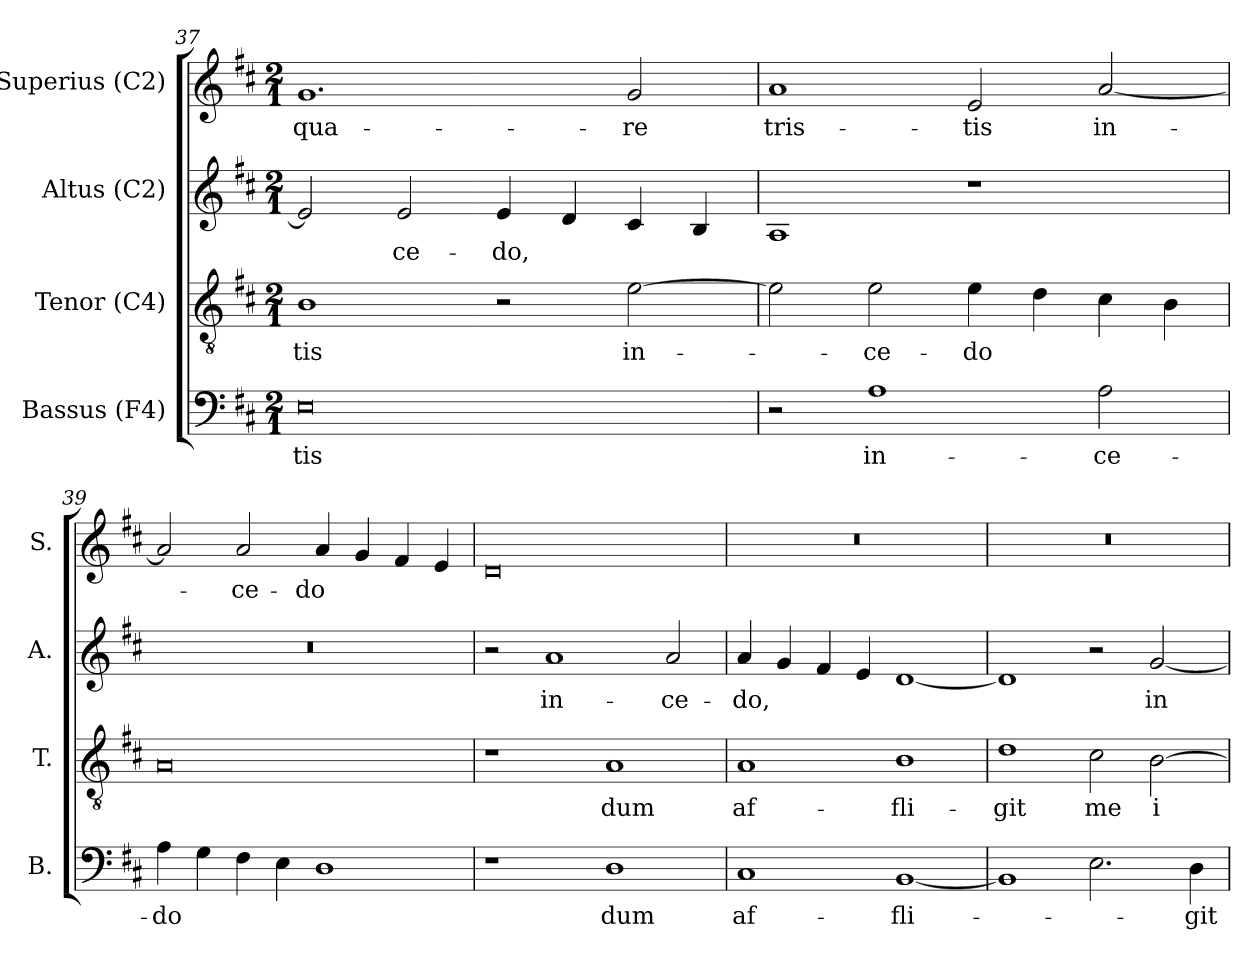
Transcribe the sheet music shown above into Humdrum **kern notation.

**kern	**text	**kern	**text	**kern	**text	**kern	**text
*part4	*part4	*part3	*part3	*part2	*part2	*part1	*part1
*staff4	*staff4	*staff3	*staff3	*staff2	*staff2	*staff1	*staff1
*I"Bassus (F4)	*	*I"Tenor (C4)	*	*I"Altus (C2)	*	*I"Superius (C2)	*
*I'B.	*	*I'T.	*	*I'A.	*	*I'S.	*
*clefF4	*	*clefGv2	*	*clefG2	*	*clefG2	*
*	*	*ITrd7c12	*	*ITrd7c12	*	*	*
*k[f#c#]	*	*k[f#c#]	*	*k[f#c#]	*	*k[f#c#]	*
*D:	*	*D:	*	*D:	*	*D:	*
*M2/1	*	*M2/1	*	*M2/1	*	*M2/1	*
=37	=37	=37	=37	=37	=37	=37	=37
!	!LO:LY:b:color=#000000	!	!	!	!	!	!
!	!	!	!LO:LY:b:color=#000000	!	!	!	!
!	!	!	!	!	!	!	!LO:LY:b:color=#000000
0Ei	-tis	1BBi	-tis	2Ei/]	.	1.gi	qua-
!	!	!	!	!	!LO:LY:b:color=#000000	!	!
.	.	.	.	2Ei/	-ce-	.	.
!	!	!	!	!	!LO:LY:b:color=#000000	!	!
.	.	2r	.	4Ei/	-do,	.	.
.	.	.	.	4Di/	.	.	.
!	!	!	!LO:LY:b:color=#000000	!	!	!	!
!	!	!	!	!	!	!	!LO:LY:b:color=#000000
.	.	[2Ei\	in-	4C#i/	.	2gi/	-re
.	.	.	.	4BBi/	.	.	.
=38	=38	=38	=38	=38	=38	=38	=38
!	!	!	!	!	!	!	!LO:LY:b:color=#000000
2r	.	2Ei\]	.	1AAi	.	1ai	tris-
!	!LO:LY:b:color=#000000	!	!	!	!	!	!
!	!	!	!LO:LY:b:color=#000000	!	!	!	!
1Ai	in-	2Ei\	-ce-	.	.	.	.
!	!	!	!LO:LY:b:color=#000000	!	!	!	!
!	!	!	!	!	!	!	!LO:LY:b:color=#000000
.	.	4Ei\	-do	1r	.	2ei/	-tis
.	.	4Di\	.	.	.	.	.
!	!LO:LY:b:color=#000000	!	!	!	!	!	!
!	!	!	!	!	!	!	!LO:LY:b:color=#000000
2Ai\	-ce-	4C#i\	.	.	.	[2ai/	in-
.	.	4BBi\	.	.	.	.	.
!!LO:PB:g=z
=39	=39	=39	=39	=39	=39	=39	=39
!	!LO:LY:b:color=#000000	!	!	!LO:N:vis=1	!	!	!
4Ai\	-do	0AAi	.	0r	.	2ai/]	.
4Gi\	.	.	.	.	.	.	.
!	!	!	!	!	!	!	!LO:LY:b:color=#000000
4F#i\	.	.	.	.	.	2ai/	-ce-
4Ei\	.	.	.	.	.	.	.
!	!	!	!	!	!	!	!LO:LY:b:color=#000000
1Di	.	.	.	.	.	4ai/	-do
.	.	.	.	.	.	4gi/	.
.	.	.	.	.	.	4f#i/	.
.	.	.	.	.	.	4ei/	.
=40	=40	=40	=40	=40	=40	=40	=40
1r	.	1r	.	2r	.	0di	.
!	!	!	!	!	!LO:LY:b:color=#000000	!	!
.	.	.	.	1Ai	in-	.	.
!	!LO:LY:b:color=#000000	!	!	!	!	!	!
!	!	!	!LO:LY:b:color=#000000	!	!	!	!
1Di	dum	1AAi	dum	.	.	.	.
!	!	!	!	!	!LO:LY:b:color=#000000	!	!
.	.	.	.	2Ai/	-ce-	.	.
=41	=41	=41	=41	=41	=41	=41	=41
!	!LO:LY:b:color=#000000	!	!	!	!	!	!
!	!	!	!LO:LY:b:color=#000000	!	!	!	!
!	!	!	!	!	!LO:LY:b:color=#000000	!LO:N:vis=1	!
1C#i	af-	1AAi	af-	4Ai/	-do,	0r	.
.	.	.	.	4Gi/	.	.	.
.	.	.	.	4F#i/	.	.	.
.	.	.	.	4Ei/	.	.	.
!	!LO:LY:b:color=#000000	!	!	!	!	!	!
!	!	!	!LO:LY:b:color=#000000	!	!	!	!
[1BBi	-fli-	1BBi	-fli-	[1Di	.	.	.
=42	=42	=42	=42	=42	=42	=42	=42
!	!	!	!LO:LY:b:color=#000000	!	!	!LO:N:vis=1	!
1BBi]	.	1Di	-git	1Di]	.	0r	.
!	!	!	!LO:LY:b:color=#000000	!	!	!	!
2.Ei\	.	2C#i\	me	2r	.	.	.
!	!	!	!LO:LY:b:color=#000000	!	!	!	!
!	!	!	!	!	!LO:LY:b:color=#000000	!	!
.	.	[2BBi\	i-	[2Gi/	in-	.	.
!	!LO:LY:b:color=#000000	!	!	!	!	!	!
4Di\	-git	.	.	.	.	.	.
=	=	=	=	=	=	=	=
*-	*-	*-	*-	*-	*-	*-	*-
